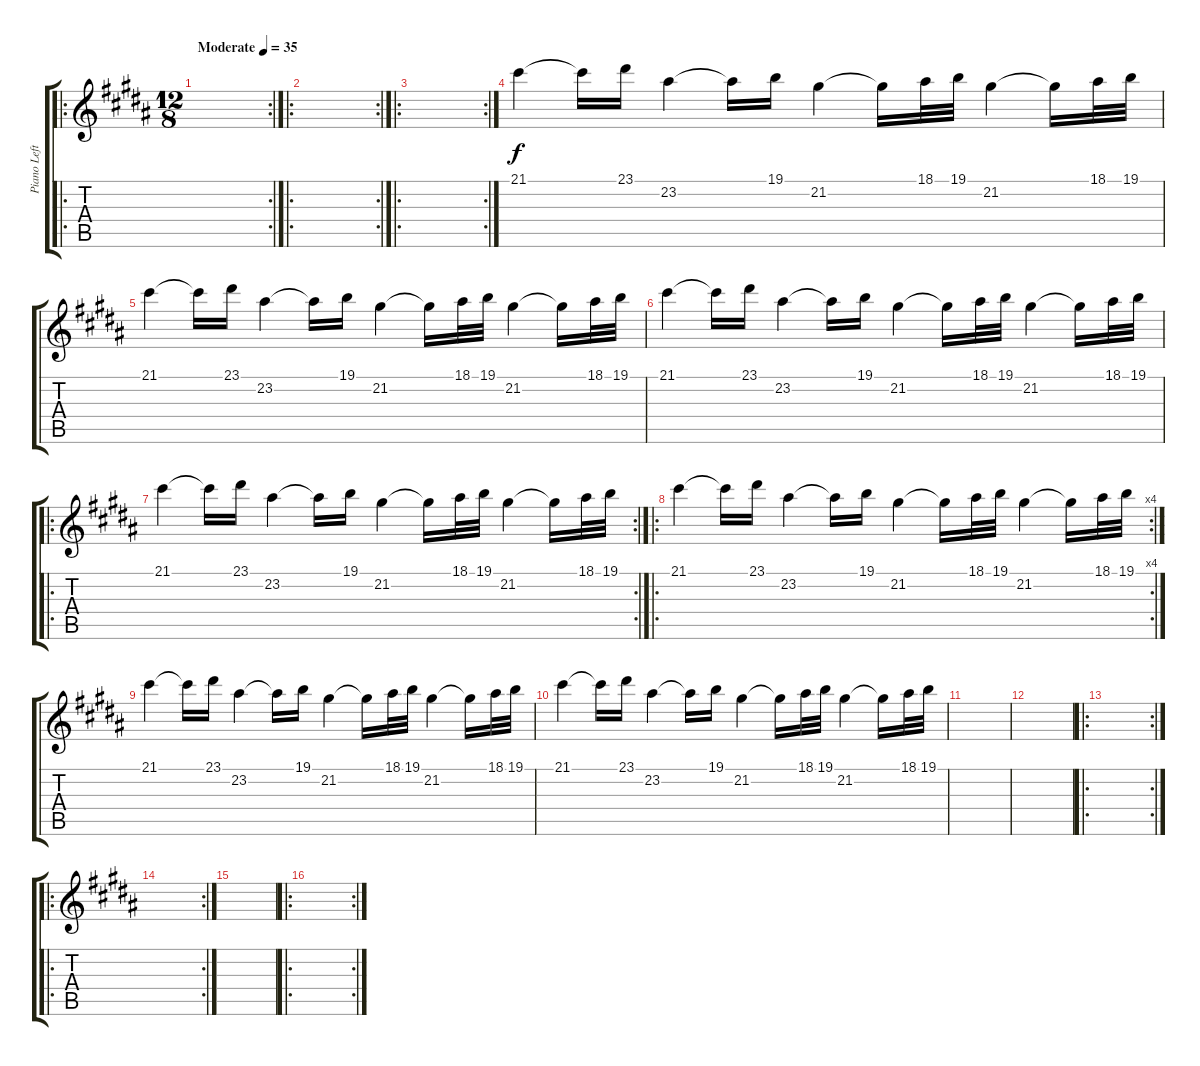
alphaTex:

\track ("Piano Left" "Piano Left") {instrument acousticgrandpiano}
\staff {score tabs}
\tuning (E4 B3 G3 D3 A2 E2) {hide}
\ro
\rc 2
\ts (12 8)
\tempo (35 "Moderate")
\clef g2
\ks b
|
\ro
\rc 2
|
\ro
\rc 2
|
21.1.4 21.1{t}.16 23.1.16 23.2.4 23.2{t}.16 19.1.16 21.2.4 21.2{t}.16 18.1.32 19.1.32 21.2.4 21.2{t}.16 18.1.32 19.1.32 |
21.1.4 21.1{t}.16 23.1.16 23.2.4 23.2{t}.16 19.1.16 21.2.4 21.2{t}.16 18.1.32 19.1.32 21.2.4 21.2{t}.16 18.1.32 19.1.32 |
21.1.4 21.1{t}.16 23.1.16 23.2.4 23.2{t}.16 19.1.16 21.2.4 21.2{t}.16 18.1.32 19.1.32 21.2.4 21.2{t}.16 18.1.32 19.1.32 |
\ro
\rc 2
21.1.4 21.1{t}.16 23.1.16 23.2.4 23.2{t}.16 19.1.16 21.2.4 21.2{t}.16 18.1.32 19.1.32 21.2.4 21.2{t}.16 18.1.32 19.1.32 |
\ro
\rc 4
21.1.4 21.1{t}.16 23.1.16 23.2.4 23.2{t}.16 19.1.16 21.2.4 21.2{t}.16 18.1.32 19.1.32 21.2.4 21.2{t}.16 18.1.32 19.1.32 |
21.1.4 21.1{t}.16 23.1.16 23.2.4 23.2{t}.16 19.1.16 21.2.4 21.2{t}.16 18.1.32 19.1.32 21.2.4 21.2{t}.16 18.1.32 19.1.32 |
21.1.4 21.1{t}.16 23.1.16 23.2.4 23.2{t}.16 19.1.16 21.2.4 21.2{t}.16 18.1.32 19.1.32 21.2.4 21.2{t}.16 18.1.32 19.1.32 |
|
|
\ro
\rc 2
|
\ro
\rc 2
|
|
\ro
\rc 2
